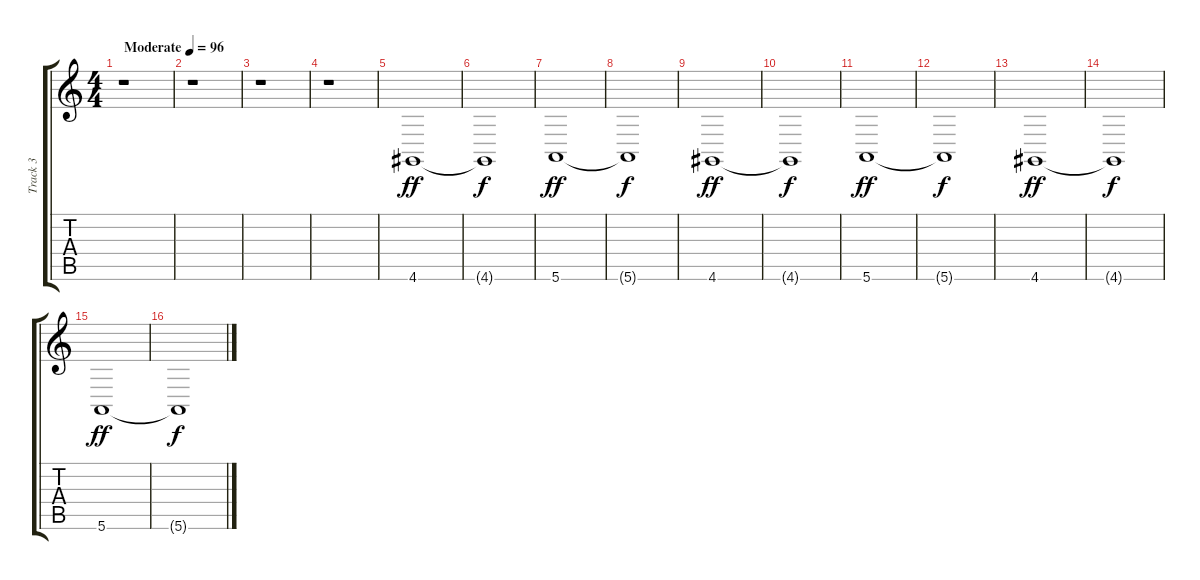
\track ("Track 3" "Track 3") {instrument lead2sawtooth}
\staff {score tabs}
\tuning (E4 B3 G3 D3 A2 E2) {hide}
\ts (4 4)
\tempo (96 "Moderate")
\clef g2
\ks c
r.1{dy ff instrument lead2sawtooth} |
r.1 |
r.1 |
r.1 |
4.6.1 |
4.6{t}.1{dy f} |
5.6.1{dy ff} |
5.6{t}.1{dy f} |
4.6.1{dy ff} |
4.6{t}.1{dy f} |
5.6.1{dy ff} |
5.6{t}.1{dy f} |
4.6.1{dy ff} |
4.6{t}.1{dy f} |
5.6.1{dy ff} |
5.6{t}.1{dy f}
